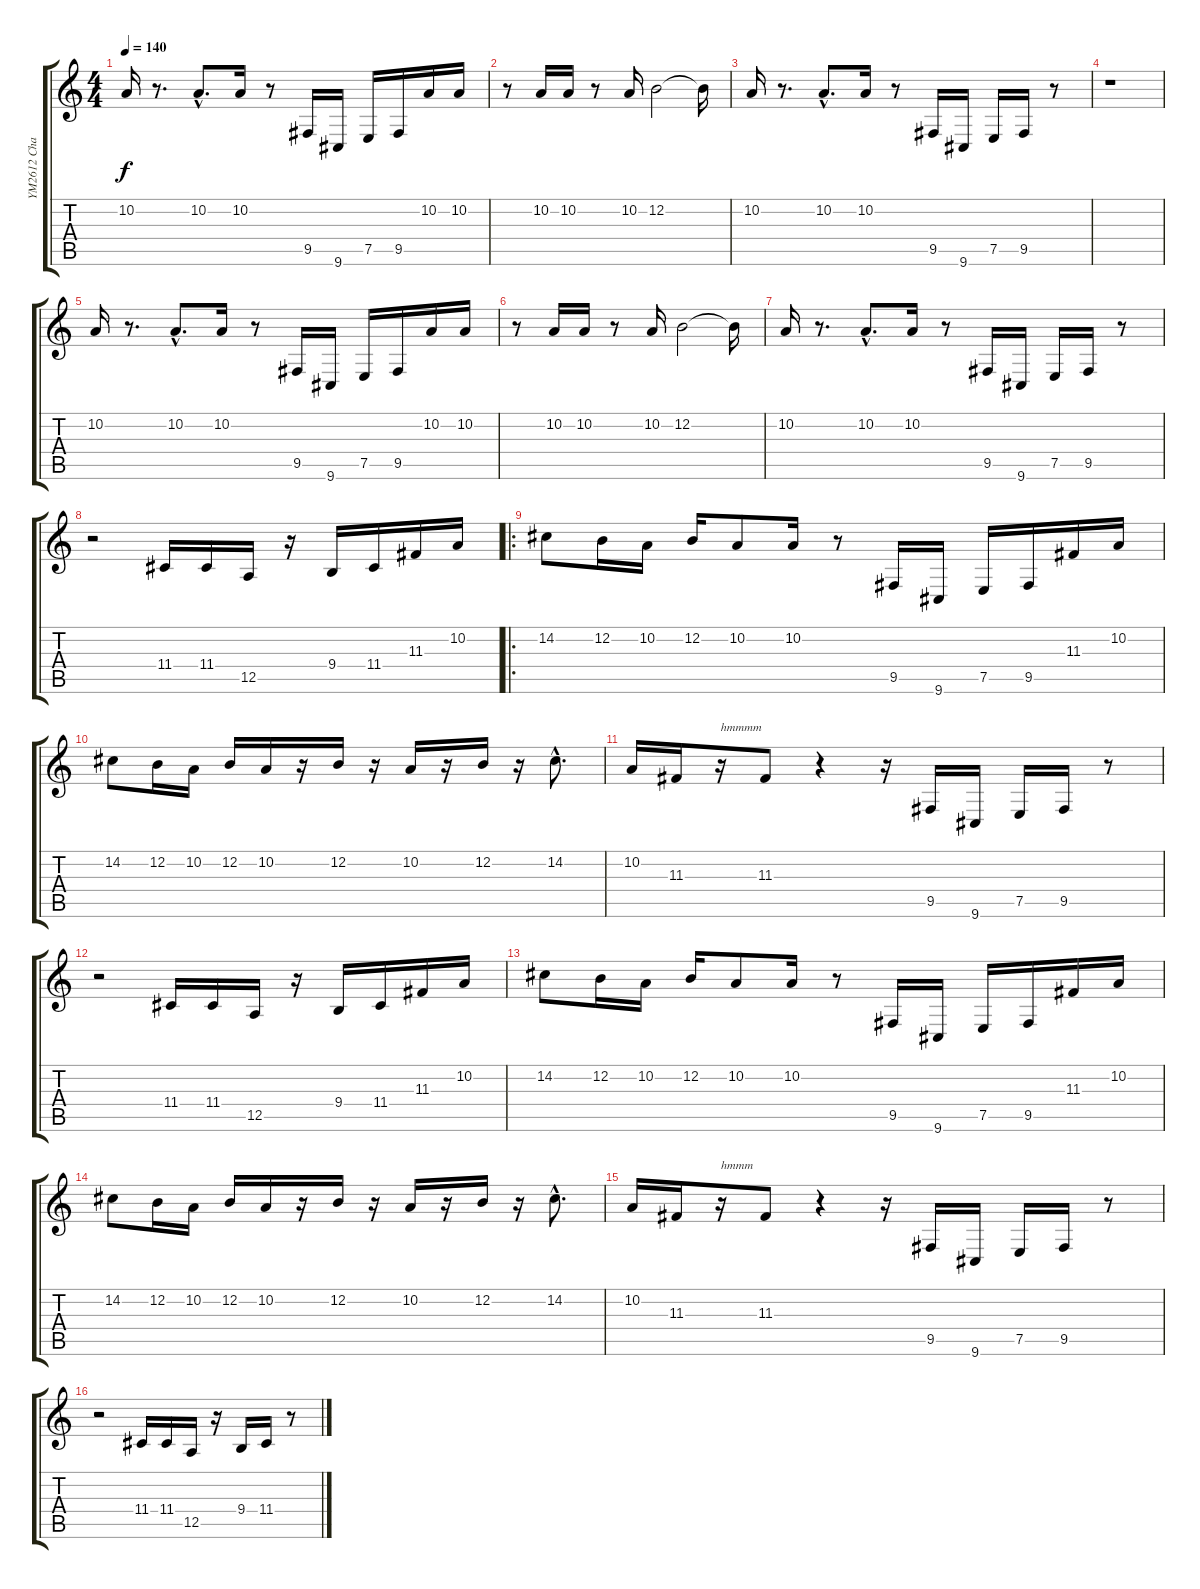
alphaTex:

\track ("YM2612 Chan0" "YM2612 Cha") {instrument lead2sawtooth}
\staff {score tabs}
\tuning (E4 B3 G3 D3 A2 E2) {hide}
\ts (4 4)
\tempo 140
\clef g2
\ks c
10.2.16{dy f instrument lead2sawtooth} r.8{d} 10.2{hac}.8{d} 10.2.16 r.8 9.5.16 9.6.16 7.5.16 9.5.16 10.2.16 10.2.16 |
r.8 10.2.16 10.2.16 r.8 10.2.16 12.2.2 12.2{t}.16 |
10.2.16 r.8{d} 10.2{hac}.8{d} 10.2.16 r.8 9.5.16 9.6.16 7.5.16 9.5.16 r.8 |
r.1 |
10.2.16 r.8{d} 10.2{hac}.8{d} 10.2.16 r.8 9.5.16 9.6.16 7.5.16 9.5.16 10.2.16 10.2.16 |
r.8 10.2.16 10.2.16 r.8 10.2.16 12.2.2 12.2{t}.16 |
10.2.16 r.8{d} 10.2{hac}.8{d} 10.2.16 r.8 9.5.16 9.6.16 7.5.16 9.5.16 r.8 |
r.2 11.4.16 11.4.16 12.5.16 r.16 9.4.16 11.4.16 11.3.16 10.2.16 |
\ro
14.2.8 12.2.16 10.2.16 12.2.16 10.2.8 10.2.16 r.8 9.5.16 9.6.16 7.5.16 9.5.16 11.3.16 10.2.16 |
14.2.8 12.2.16 10.2.16 12.2.16 10.2.16 r.16 12.2.16 r.16 10.2.16 r.16 12.2.16 r.16 14.2{hac}.8{d} |
10.2.16 11.3.16 r.16{txt "hmmmm"} 11.3.8 r.4 r.16 9.5.16 9.6.16 7.5.16 9.5.16 r.8 |
r.2 11.4.16 11.4.16 12.5.16 r.16 9.4.16 11.4.16 11.3.16 10.2.16 |
14.2.8 12.2.16 10.2.16 12.2.16 10.2.8 10.2.16 r.8 9.5.16 9.6.16 7.5.16 9.5.16 11.3.16 10.2.16 |
14.2.8 12.2.16 10.2.16 12.2.16 10.2.16 r.16 12.2.16 r.16 10.2.16 r.16 12.2.16 r.16 14.2{hac}.8{d} |
10.2.16 11.3.16 r.16{txt "hmmm"} 11.3.8 r.4 r.16 9.5.16 9.6.16 7.5.16 9.5.16 r.8 |
r.2 11.4.16 11.4.16 12.5.16 r.16 9.4.16 11.4.16 r.8
